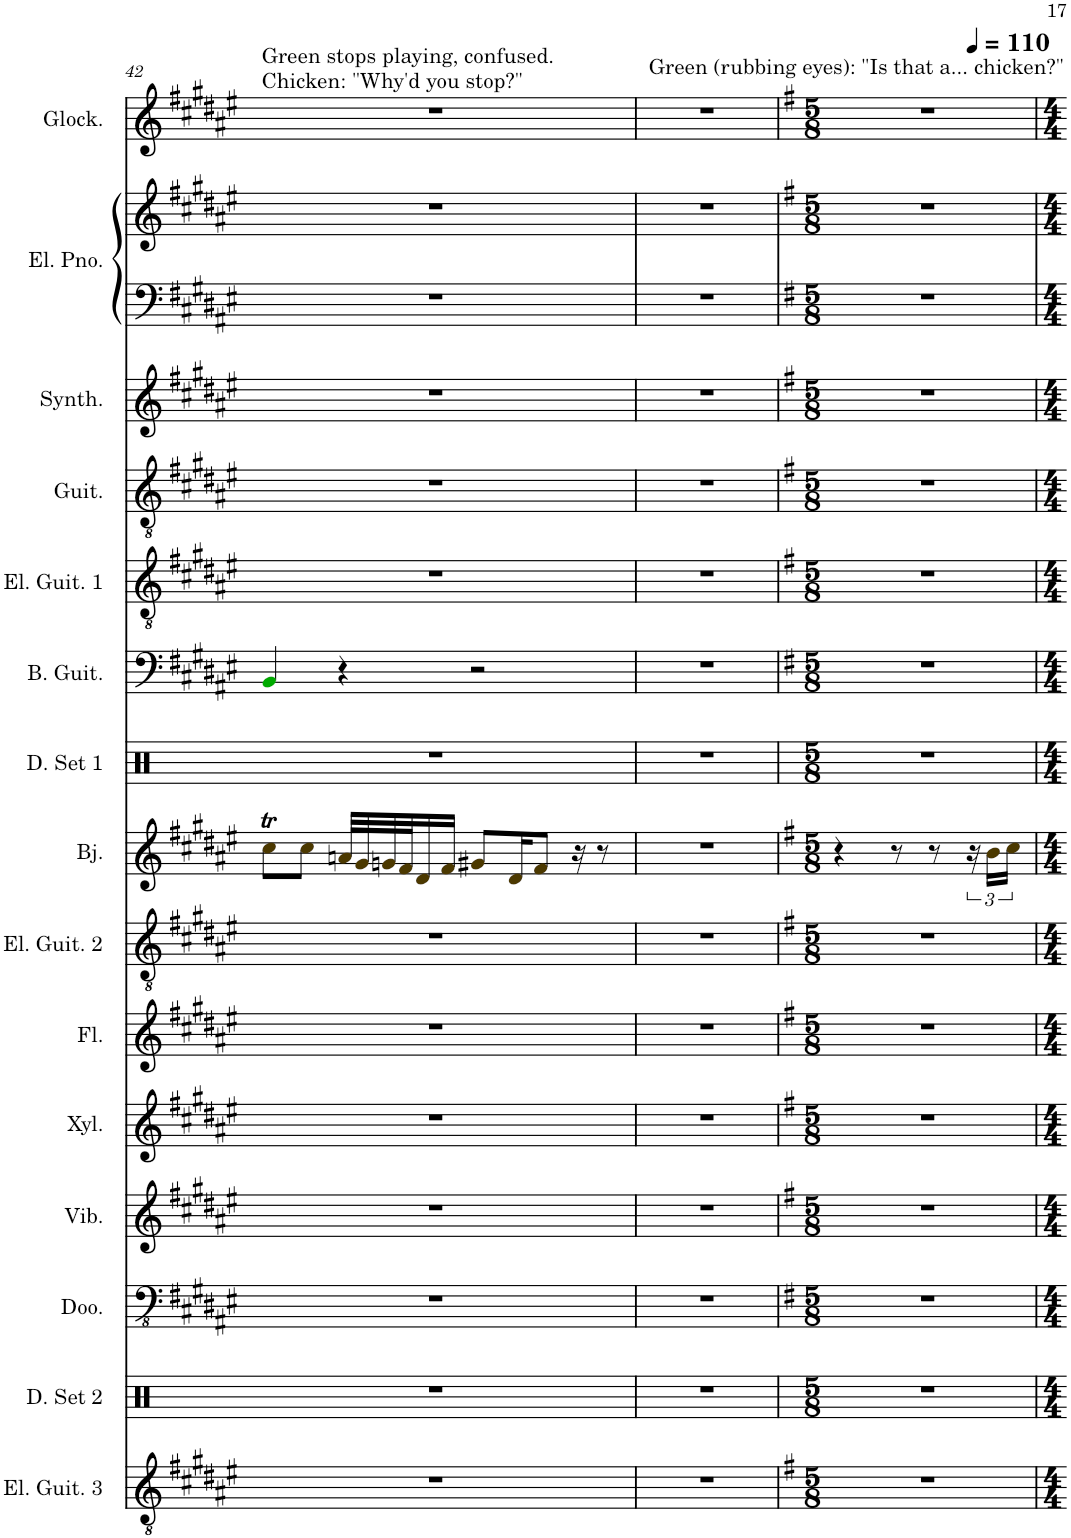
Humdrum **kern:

**kern	**kern	**kern	**kern	**kern	**kern	**kern	**kern	**kern	**kern	**kern	**kern	**kern	**kern	**kern	**kern
*part15	*part14	*part13	*part12	*part11	*part10	*part9	*part8	*part7	*part6	*part5	*part4	*part3	*part2	*part2	*part1
*staff16	*staff15	*staff14	*staff13	*staff12	*staff11	*staff10	*staff9	*staff8	*staff7	*staff6	*staff5	*staff4	*staff3	*staff2	*staff1
*I"Electric Guitar 3	*I"Drumset 2	*I"Didgeridoo	*I"Vibraphone	*I"Xylophone	*I"Flute	*I"Electric Guitar 2	*I"Banjo	*I"Drumset 1	*I"Bass Guitar	*I"Electric Guitar 1	*I"Guitar	*I"Square Synthesizer	*I"Electric Piano	*	*I"Glockenspiel
*I'El. Guit. 3	*I'D. Set 2	*I'Doo.	*I'Vib.	*I'Xyl.	*I'Fl.	*I'El. Guit. 2	*I'Bj.	*I'D. Set 1	*I'B. Guit.	*I'El. Guit. 1	*I'Guit.	*I'Synth.	*I'El. Pno.	*	*I'Glock.
!!LO:PB:g=z
*clefGv2	*clefX	*clefFv4	*clefG2	*clefG2	*clefG2	*clefGv2	*clefG2	*clefX	*clefF4	*clefGv2	*clefGv2	*clefG2	*clefF4	*clefG2	*clefG2
*	*	*	*	*Trd-7c-12	*	*	*	*	*Trd7c12	*	*	*	*	*	*Trd-14c-24
*k[f#c#g#d#a#e#]	*k[]	*k[f#c#g#d#a#e#]	*k[f#c#g#d#a#e#]	*k[f#c#g#d#a#e#]	*k[f#c#g#d#a#e#]	*k[f#c#g#d#a#e#]	*k[f#c#g#d#a#e#]	*k[]	*k[f#c#g#d#a#e#]	*k[f#c#g#d#a#e#]	*k[f#c#g#d#a#e#]	*k[f#c#g#d#a#e#]	*k[f#c#g#d#a#e#]	*k[f#c#g#d#a#e#]	*k[f#c#g#d#a#e#]
*M4/4	*M4/4	*M4/4	*M4/4	*M4/4	*M4/4	*M4/4	*M4/4	*M4/4	*M4/4	*M4/4	*M4/4	*M4/4	*M4/4	*M4/4	*M4/4
=42	=42	=42	=42	=42	=42	=42	=42	=42	=42	=42	=42	=42	=42	=42	=42
!	!	!	!	!	!	!	!	!	!	!	!	!	!	!	!LO:TX:a:t=Green stops playing, confused.
!	!	!	!	!	!	!	!	!	!	!	!	!	!	!	!LO:TX:a:t=Chicken&colon; "Why'd you stop?"
1r	1r	1r	1r	1r	1r	1r	8cc#Ti\L	1r	4BBj/	1r	1r	1r	1r	1r	1r
.	.	.	.	.	.	.	8cc#i\J	.	.	.	.	.	.	.	.
.	.	.	.	.	.	.	32ani/LLL	.	4r	.	.	.	.	.	.
.	.	.	.	.	.	.	32g#i/	.	.	.	.	.	.	.	.
.	.	.	.	.	.	.	32gni/	.	.	.	.	.	.	.	.
.	.	.	.	.	.	.	32f#i/J	.	.	.	.	.	.	.	.
.	.	.	.	.	.	.	16d#i/	.	.	.	.	.	.	.	.
.	.	.	.	.	.	.	16f#i/JJ	.	.	.	.	.	.	.	.
.	.	.	.	.	.	.	8g#Xi/L	.	2r	.	.	.	.	.	.
.	.	.	.	.	.	.	16d#i/K	.	.	.	.	.	.	.	.
.	.	.	.	.	.	.	8f#i/J	.	.	.	.	.	.	.	.
.	.	.	.	.	.	.	16r	.	.	.	.	.	.	.	.
.	.	.	.	.	.	.	8r	.	.	.	.	.	.	.	.
=43	=43	=43	=43	=43	=43	=43	=43	=43	=43	=43	=43	=43	=43	=43	=43
!	!	!	!	!	!	!	!	!	!	!	!	!	!	!	!LO:TX:a:t=Green (rubbing eyes)&colon; "Is that a... chicken?"
1r	1r	1r	1r	1r	1r	1r	1r	1r	1r	1r	1r	1r	1r	1r	1r
=44	=44	=44	=44	=44	=44	=44	=44	=44	=44	=44	=44	=44	=44	=44	=44
*k[f#]	*	*k[f#]	*k[f#]	*k[f#]	*k[f#]	*k[f#]	*k[f#]	*	*k[f#]	*k[f#]	*k[f#]	*k[f#]	*k[f#]	*k[f#]	*k[f#]
*M5/8	*M5/8	*M5/8	*M5/8	*M5/8	*M5/8	*M5/8	*M5/8	*M5/8	*M5/8	*M5/8	*M5/8	*M5/8	*M5/8	*M5/8	*M5/8
*	*	*	*	*	*	*	*	*	*	*	*	*	*	*	*^
8%5r	8%5r	8%5r	8%5r	8%5r	8%5r	8%5r	4r	8%5r	8%5r	8%5r	8%5r	8%5r	8%5r	8%5r	8%5r	2ryy
.	.	.	.	.	.	.	8r	.	.	.	.	.	.	.	.	.
.	.	.	.	.	.	.	8r	.	.	.	.	.	.	.	.	.
*	*	*	*	*	*	*	*	*	*	*	*	*	*	*	*MM110	*
.	.	.	.	.	.	.	24r	.	.	.	.	.	.	.	.	8ryy
.	.	.	.	.	.	.	24bi\LL	.	.	.	.	.	.	.	.	.
.	.	.	.	.	.	.	24cci\JJ	.	.	.	.	.	.	.	.	.
*	*	*	*	*	*	*	*	*	*	*	*	*	*	*	*v	*v
=	=	=	=	=	=	=	=	=	=	=	=	=	=	=	=
*-	*-	*-	*-	*-	*-	*-	*-	*-	*-	*-	*-	*-	*-	*-	*-
